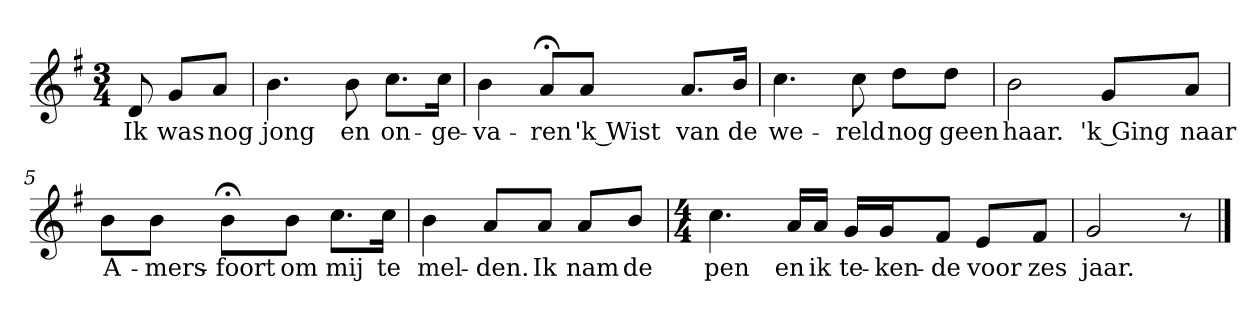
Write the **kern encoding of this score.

**kern	**text
*part1	*part1
*staff1	*staff1
*clefG2	*
*k[f#]	*
*G:	*
*M3/4	*
*MM120	*
=	=
8d	Ik
8g/L	was
8a/J	nog
=1	=1
4.b	jong
8b	en
8.cc\L	on-
16cc\Jk	-ge-
=2	=2
4b	-va-
8a;</L	-ren
8a/J	'k Wist
8.a/L	van
16b/Jk	de
=3	=3
4.cc	we-
8cc	-reld
8dd\L	nog
8dd\J	geen
=4	=4
2b	haar.
8g/L	'k Ging
8a/J	naar
=5	=5
8b\L	A-
8b\J	-mers-
8b;<\L	-foort
8b\J	om
8.cc\L	mij
16cc\Jk	te
=6	=6
4b	mel-
8a/L	-den.
8a/J	Ik
8a/L	nam
8b/J	de
=7	=7
*M4/4	*
4.cc	pen
16a/LL	en
16a/JJ	ik
16g/LL	te-
16g/J	-ken-
8f#/J	-de
8e/L	voor
8f#/J	zes
=8	=8
2g	jaar.
8r	.
==	==
*-	*-
